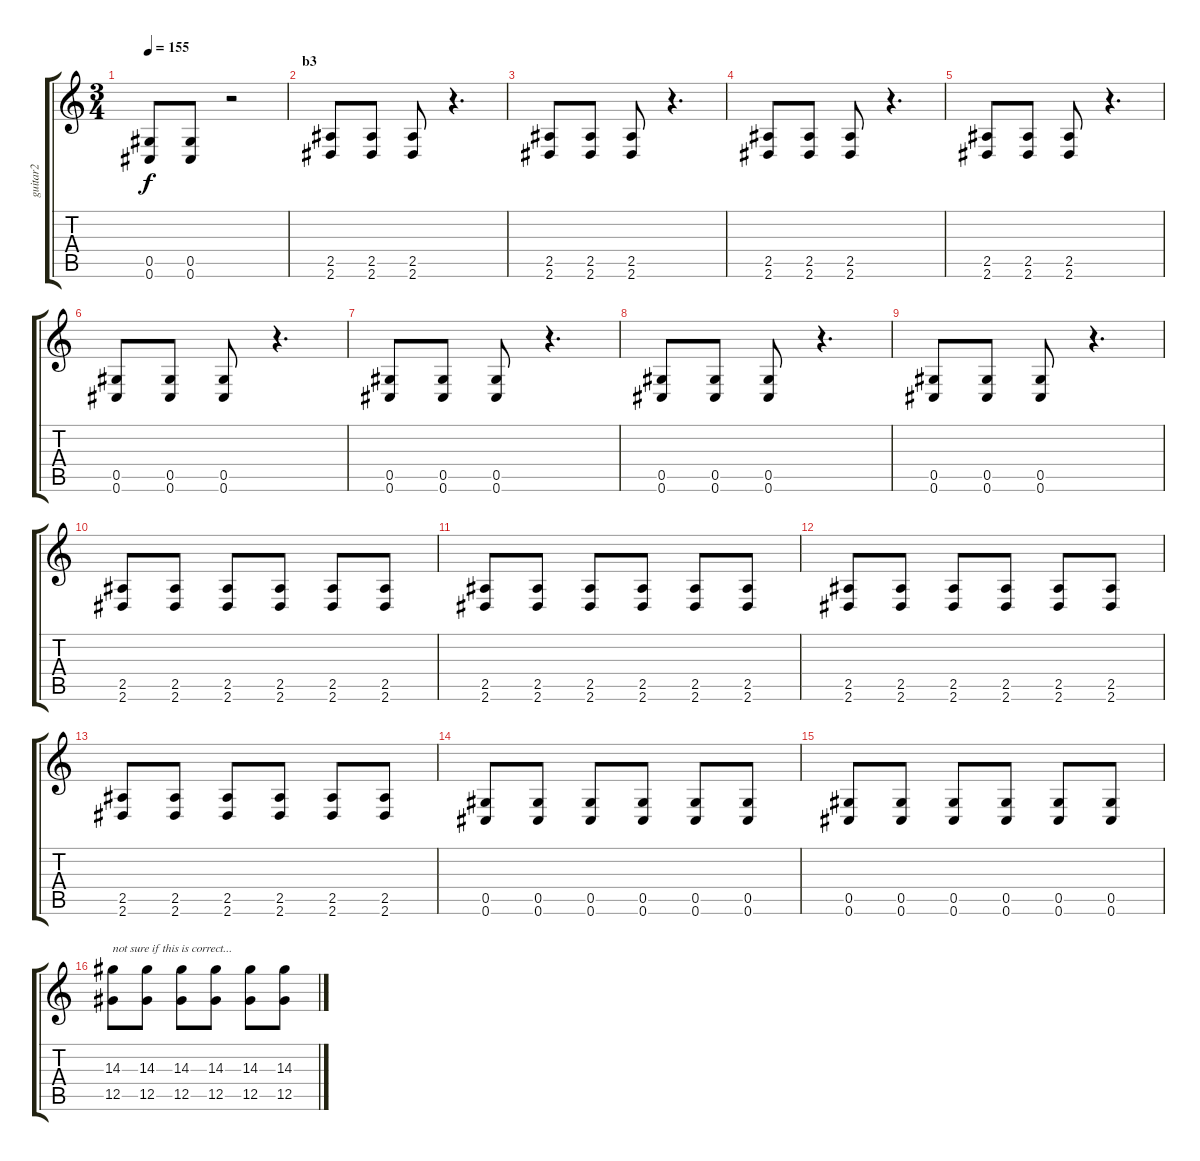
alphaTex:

\track ("guitar2" "guitar2") {instrument distortionguitar}
\staff {score tabs}
\tuning (Eb4 Bb3 Gb3 Db3 Ab2 Db2) {hide}
\ts (3 4)
\tempo 155
\clef g2
\ks c
(0.5 0.6).8{dy f} (0.5 0.6).8 r.2 |
\section ("" "b3")
(2.5 2.6).8 (2.5 2.6).8 (2.5 2.6).8 r.4{d} |
(2.5 2.6).8 (2.5 2.6).8 (2.5 2.6).8 r.4{d} |
(2.5 2.6).8 (2.5 2.6).8 (2.5 2.6).8 r.4{d} |
(2.5 2.6).8 (2.5 2.6).8 (2.5 2.6).8 r.4{d} |
(0.5 0.6).8 (0.5 0.6).8 (0.5 0.6).8 r.4{d} |
(0.5 0.6).8 (0.5 0.6).8 (0.5 0.6).8 r.4{d} |
(0.5 0.6).8 (0.5 0.6).8 (0.5 0.6).8 r.4{d} |
(0.5 0.6).8 (0.5 0.6).8 (0.5 0.6).8 r.4{d} |
(2.5 2.6).8 (2.5 2.6).8 (2.5 2.6).8 (2.5 2.6).8 (2.5 2.6).8 (2.5 2.6).8 |
(2.5 2.6).8 (2.5 2.6).8 (2.5 2.6).8 (2.5 2.6).8 (2.5 2.6).8 (2.5 2.6).8 |
(2.5 2.6).8 (2.5 2.6).8 (2.5 2.6).8 (2.5 2.6).8 (2.5 2.6).8 (2.5 2.6).8 |
(2.5 2.6).8 (2.5 2.6).8 (2.5 2.6).8 (2.5 2.6).8 (2.5 2.6).8 (2.5 2.6).8 |
(0.5 0.6).8 (0.5 0.6).8 (0.5 0.6).8 (0.5 0.6).8 (0.5 0.6).8 (0.5 0.6).8 |
(0.5 0.6).8 (0.5 0.6).8 (0.5 0.6).8 (0.5 0.6).8 (0.5 0.6).8 (0.5 0.6).8 |
(14.3 12.5).8{txt "not sure if this is correct..."} (14.3 12.5).8 (14.3 12.5).8 (14.3 12.5).8 (14.3 12.5).8 (14.3 12.5).8
